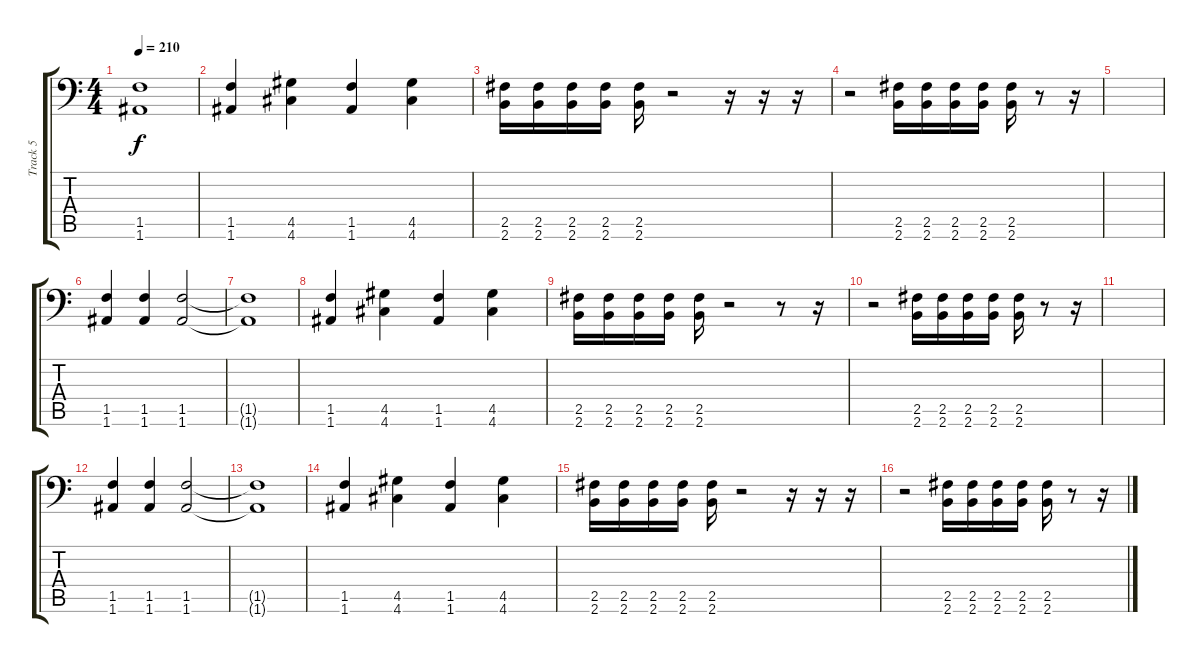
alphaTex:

\track ("Track 5" "Track 5") {instrument distortionguitar}
\staff {score tabs}
\tuning (B3 Gb3 D3 A2 E2 A1) {hide}
\ts (4 4)
\tempo 210
\clef f4
\ks c
(1.5{t} 1.6{t}).1{dy f} |
(1.5 1.6).4 (4.5 4.6).4 (1.5 1.6).4 (4.5 4.6).4 |
(2.5 2.6).16 (2.5 2.6).16 (2.5 2.6).16 (2.5 2.6).16 (2.5 2.6).16 r.2 r.16 r.16 r.16 |
r.2 (2.5 2.6).16 (2.5 2.6).16 (2.5 2.6).16 (2.5 2.6).16 (2.5 2.6).16 r.8 r.16 |
|
(1.5 1.6).4 (1.5 1.6).4 (1.5 1.6).2 |
(1.5{t} 1.6{t}).1 |
(1.5 1.6).4 (4.5 4.6).4 (1.5 1.6).4 (4.5 4.6).4 |
(2.5 2.6).16 (2.5 2.6).16 (2.5 2.6).16 (2.5 2.6).16 (2.5 2.6).16 r.2 r.8 r.16 |
r.2 (2.5 2.6).16 (2.5 2.6).16 (2.5 2.6).16 (2.5 2.6).16 (2.5 2.6).16 r.8 r.16 |
|
(1.5 1.6).4 (1.5 1.6).4 (1.5 1.6).2 |
(1.5{t} 1.6{t}).1 |
(1.5 1.6).4 (4.5 4.6).4 (1.5 1.6).4 (4.5 4.6).4 |
(2.5 2.6).16 (2.5 2.6).16 (2.5 2.6).16 (2.5 2.6).16 (2.5 2.6).16 r.2 r.16 r.16 r.16 |
r.2 (2.5 2.6).16 (2.5 2.6).16 (2.5 2.6).16 (2.5 2.6).16 (2.5 2.6).16 r.8 r.16
